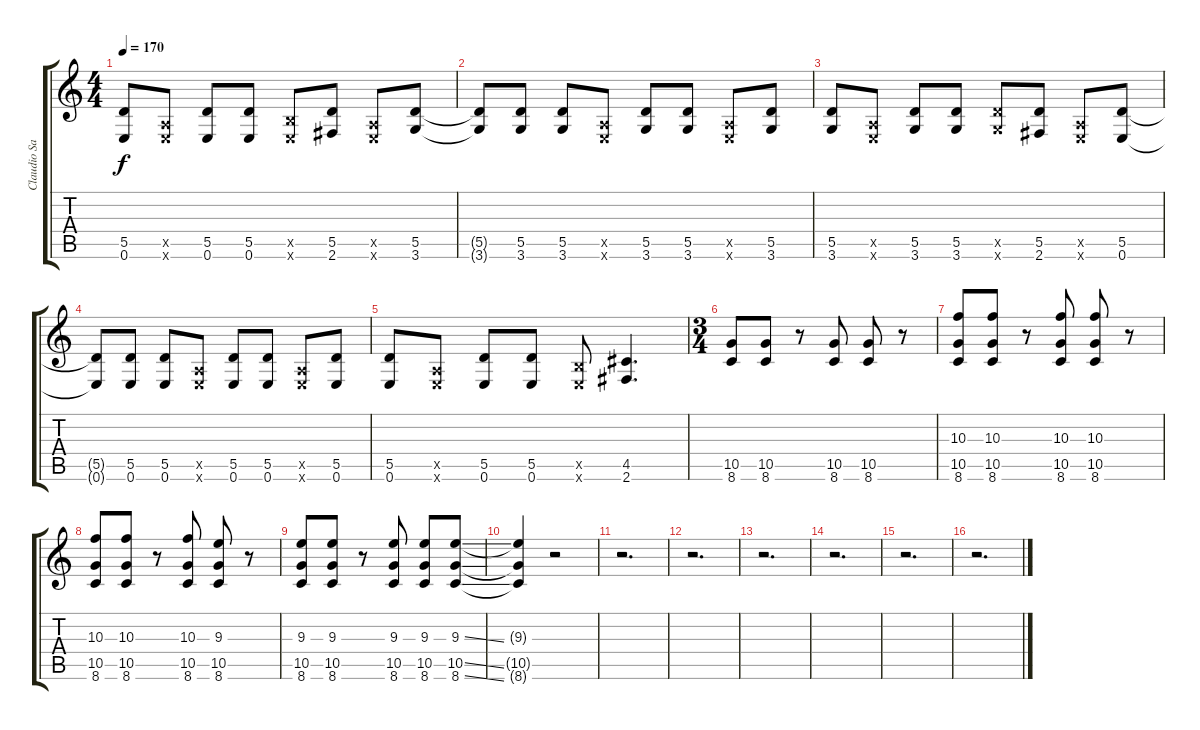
\track ("Claudio Sanchez" "Claudio Sa") {instrument distortionguitar}
\staff {score tabs}
\tuning (E4 B3 G3 D3 A2 E2) {hide}
\ts (4 4)
\tempo 170
\clef g2
\ks c
(5.5 0.6).8{dy f} (0.5{x} 0.6{x}).8 (5.5 0.6).8 (5.5 0.6).8 (2.5{x} 0.6{x}).8 (5.5 2.6).8 (0.5{x} 0.6{x}).8 (5.5 3.6).8 |
(5.5{t} 3.6{t}).8 (5.5 3.6).8 (5.5 3.6).8 (0.5{x} 0.6{x}).8 (5.5 3.6).8 (5.5 3.6).8 (0.5{x} 0.6{x}).8 (5.5 3.6).8 |
(5.5 3.6).8 (0.5{x} 0.6{x}).8 (5.5 3.6).8 (5.5 3.6).8 (5.5{x} 3.6{x}).8 (5.5 2.6).8 (0.5{x} 0.6{x}).8 (5.5 0.6).8 |
(5.5{t} 0.6{t}).8 (5.5 0.6).8 (5.5 0.6).8 (0.5{x} 0.6{x}).8 (5.5 0.6).8 (5.5 0.6).8 (0.5{x} 0.6{x}).8 (5.5 0.6).8 |
(5.5 0.6).8 (0.5{x} 0.6{x}).8 (5.5 0.6).8 (5.5 0.6).8 (2.5{x} 0.6{x}).8 (4.5 2.6).4{d} |
\ts (3 4)
(10.5 8.6).8 (10.5 8.6).8 r.8 (10.5 8.6).8 (10.5 8.6).8 r.8 |
(10.3 10.5 8.6).8 (10.3 10.5 8.6).8 r.8 (10.3 10.5 8.6).8 (10.3 10.5 8.6).8 r.8 |
(10.3 10.5 8.6).8 (10.3 10.5 8.6).8 r.8 (10.3 10.5 8.6).8 (9.3 10.5 8.6).8 r.8 |
(9.3 10.5 8.6).8 (9.3 10.5 8.6).8 r.8 (9.3 10.5 8.6).8 (9.3 10.5 8.6).8 (9.3{ss} 10.5{ss} 8.6{ss}).8 |
(9.3{t} 10.5{t} 8.6{t}).4 r.2 |
r.2{d} |
r.2{d} |
r.2{d} |
r.2{d} |
r.2{d} |
r.2{d}
